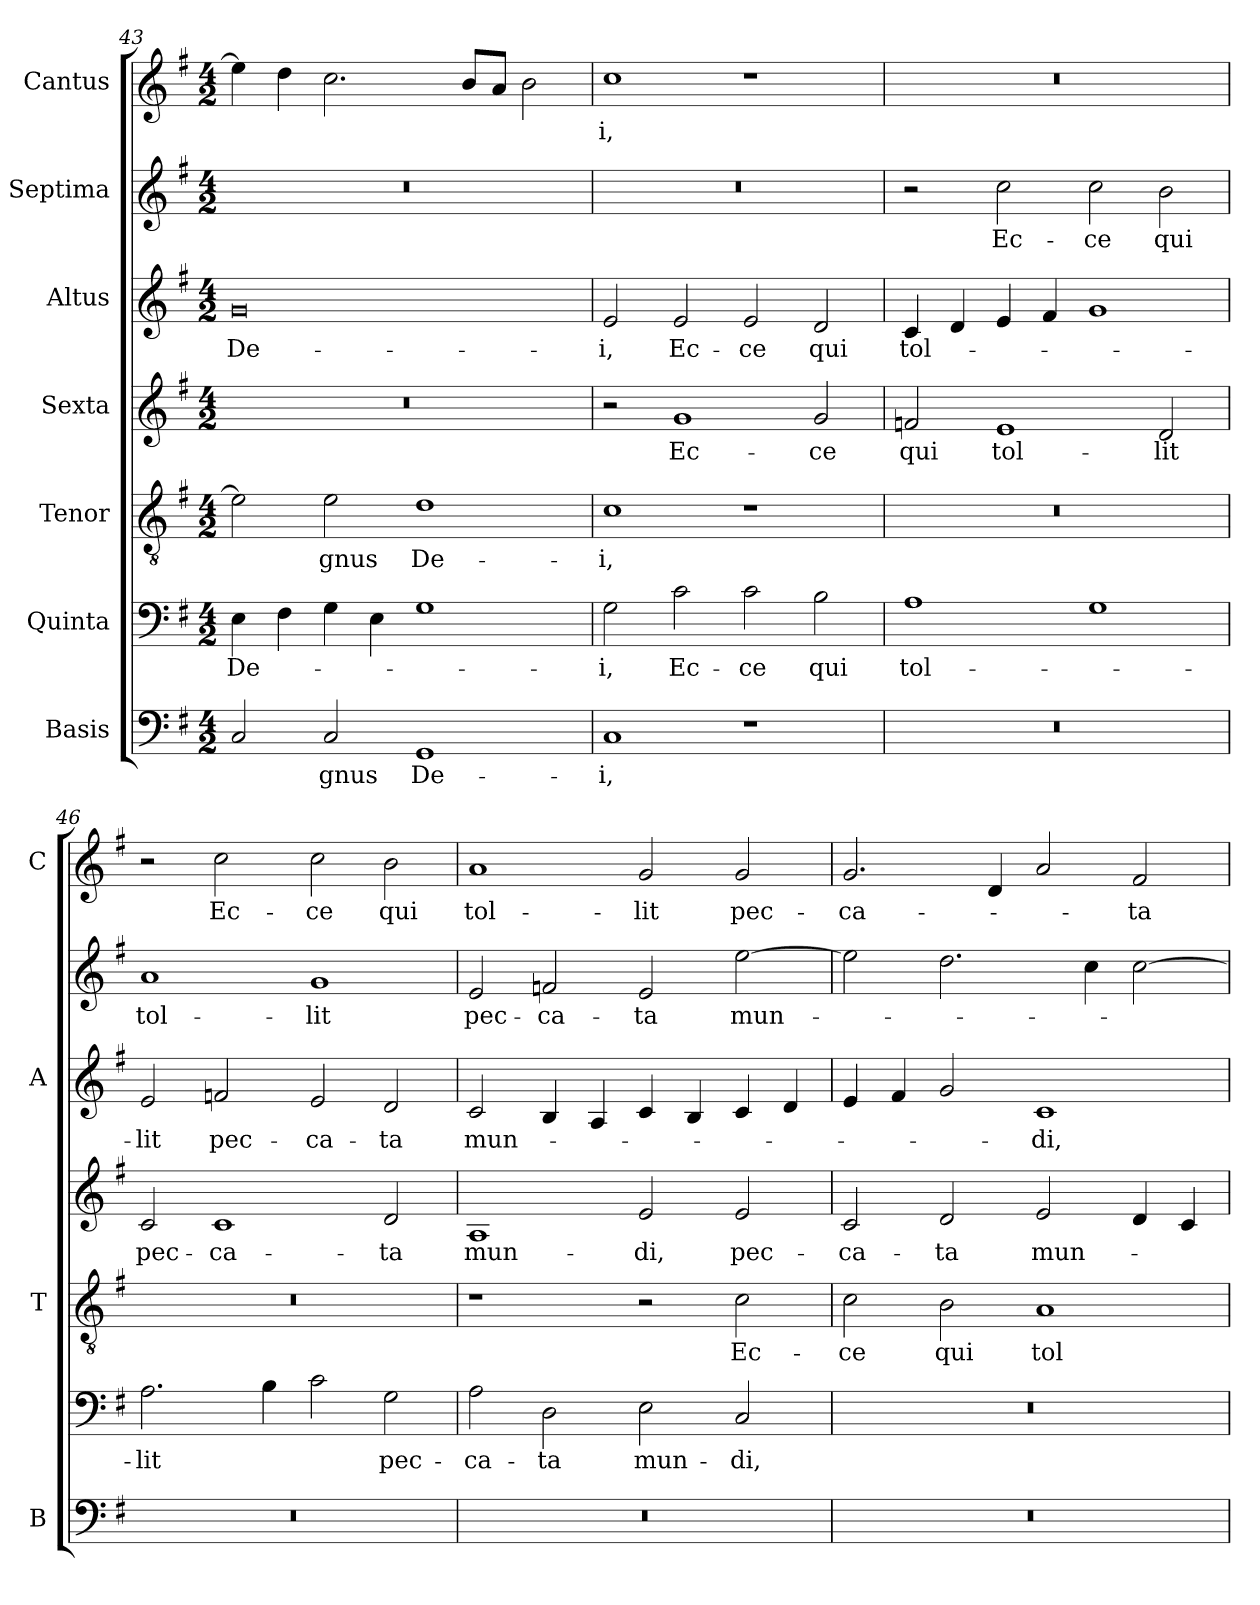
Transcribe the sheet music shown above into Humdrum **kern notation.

**kern	**text	**kern	**text	**kern	**text	**kern	**text	**kern	**text	**kern	**text	**kern	**text
*part7	*part7	*part6	*part6	*part5	*part5	*part4	*part4	*part3	*part3	*part2	*part2	*part1	*part1
*staff7	*staff7	*staff6	*staff6	*staff5	*staff5	*staff4	*staff4	*staff3	*staff3	*staff2	*staff2	*staff1	*staff1
*I"Basis	*	*I"Quinta	*	*I"Tenor	*	*I"Sexta	*	*I"Altus	*	*I"Septima	*	*I"Cantus	*
*I'B	*	*	*	*I'T	*	*	*	*I'A	*	*	*	*I'C	*
*clefF4	*	*clefF4	*	*clefGv2	*	*clefG2	*	*clefG2	*	*clefG2	*	*clefG2	*
*k[f#]	*	*k[f#]	*	*k[f#]	*	*k[f#]	*	*k[f#]	*	*k[f#]	*	*k[f#]	*
*G:	*	*G:	*	*G:	*	*G:	*	*G:	*	*G:	*	*G:	*
*M4/2	*	*M4/2	*	*M4/2	*	*M4/2	*	*M4/2	*	*M4/2	*	*M4/2	*
=43	=43	=43	=43	=43	=43	=43	=43	=43	=43	=43	=43	=43	=43
!	!	!	!LO:LY:b	!	!	!	!	!	!	!	!	!	!
!	!	!	!	!	!	!	!	!	!LO:LY:b	!	!	!	!
2C/	.	4E\	De-	2e\]	.	0r	.	0g	De-	0r	.	4ee\]	.
.	.	4F#\	.	.	.	.	.	.	.	.	.	4dd\	.
!	!LO:LY:b	!	!	!	!	!	!	!	!	!	!	!	!
!	!	!	!	!	!LO:LY:b	!	!	!	!	!	!	!	!
2C/	-gnus	4G\	.	2e\	-gnus	.	.	.	.	.	.	2.cc\	.
.	.	4E\	.	.	.	.	.	.	.	.	.	.	.
!	!LO:LY:b	!	!	!	!	!	!	!	!	!	!	!	!
!	!	!	!	!	!LO:LY:b	!	!	!	!	!	!	!	!
1GG	De-	1G	.	1d	De-	.	.	.	.	.	.	.	.
.	.	.	.	.	.	.	.	.	.	.	.	8b/L	.
.	.	.	.	.	.	.	.	.	.	.	.	8a/J	.
.	.	.	.	.	.	.	.	.	.	.	.	2b\	.
!!LO:LB:g=z
=44	=44	=44	=44	=44	=44	=44	=44	=44	=44	=44	=44	=44	=44
!	!LO:LY:b	!	!	!	!	!	!	!	!	!	!	!	!
!	!	!	!LO:LY:b	!	!	!	!	!	!	!	!	!	!
!	!	!	!	!	!LO:LY:b	!	!	!	!	!	!	!	!
!	!	!	!	!	!	!	!	!	!LO:LY:b	!	!	!	!
!	!	!	!	!	!	!	!	!	!	!	!	!	!LO:LY:b
1C	-i,	2G\	-i,	1c	-i,	2r	.	2e/	-i,	0r	.	1cc	-i,
!	!	!	!LO:LY:b	!	!	!	!	!	!	!	!	!	!
!	!	!	!	!	!	!	!LO:LY:b	!	!	!	!	!	!
!	!	!	!	!	!	!	!	!	!LO:LY:b	!	!	!	!
.	.	2c\	Ec-	.	.	1g	Ec-	2e/	Ec-	.	.	.	.
!	!	!	!LO:LY:b	!	!	!	!	!	!	!	!	!	!
!	!	!	!	!	!	!	!	!	!LO:LY:b	!	!	!	!
1r	.	2c\	-ce	1r	.	.	.	2e/	-ce	.	.	1r	.
!	!	!	!LO:LY:b	!	!	!	!	!	!	!	!	!	!
!	!	!	!	!	!	!	!LO:LY:b	!	!	!	!	!	!
!	!	!	!	!	!	!	!	!	!LO:LY:b	!	!	!	!
.	.	2B\	qui	.	.	2g/	-ce	2d/	qui	.	.	.	.
=45	=45	=45	=45	=45	=45	=45	=45	=45	=45	=45	=45	=45	=45
!	!	!	!LO:LY:b	!	!	!	!	!	!	!	!	!	!
!	!	!	!	!	!	!	!LO:LY:b	!	!	!	!	!	!
!	!	!	!	!	!	!	!	!	!LO:LY:b	!	!	!	!
0r	.	1A	tol-	0r	.	2fn/	qui	4c/	tol-	2r	.	0r	.
.	.	.	.	.	.	.	.	4d/	.	.	.	.	.
!	!	!	!	!	!	!	!LO:LY:b	!	!	!	!	!	!
!	!	!	!	!	!	!	!	!	!	!	!LO:LY:b	!	!
.	.	.	.	.	.	1e	tol-	4e/	.	2cc\	Ec-	.	.
.	.	.	.	.	.	.	.	4f#/	.	.	.	.	.
!	!	!	!	!	!	!	!	!	!	!	!LO:LY:b	!	!
.	.	1G	.	.	.	.	.	1g	.	2cc\	-ce	.	.
!	!	!	!	!	!	!	!LO:LY:b	!	!	!	!	!	!
!	!	!	!	!	!	!	!	!	!	!	!LO:LY:b	!	!
.	.	.	.	.	.	2d/	-lit	.	.	2b\	qui	.	.
=46	=46	=46	=46	=46	=46	=46	=46	=46	=46	=46	=46	=46	=46
!	!	!	!LO:LY:b	!	!	!	!	!	!	!	!	!	!
!	!	!	!	!	!	!	!LO:LY:b	!	!	!	!	!	!
!	!	!	!	!	!	!	!	!	!LO:LY:b	!	!	!	!
!	!	!	!	!	!	!	!	!	!	!	!LO:LY:b	!	!
0r	.	2.A\	-lit	0r	.	2c/	pec-	2e/	-lit	1a	tol-	2r	.
!	!	!	!	!	!	!	!LO:LY:b	!	!	!	!	!	!
!	!	!	!	!	!	!	!	!	!LO:LY:b	!	!	!	!
!	!	!	!	!	!	!	!	!	!	!	!	!	!LO:LY:b
.	.	.	.	.	.	1c	-ca-	2fn/	pec-	.	.	2cc\	Ec-
.	.	4B\	.	.	.	.	.	.	.	.	.	.	.
!	!	!	!	!	!	!	!	!	!LO:LY:b	!	!	!	!
!	!	!	!	!	!	!	!	!	!	!	!LO:LY:b	!	!
!	!	!	!	!	!	!	!	!	!	!	!	!	!LO:LY:b
.	.	2c\	.	.	.	.	.	2e/	-ca-	1g	-lit	2cc\	-ce
!	!	!	!LO:LY:b	!	!	!	!	!	!	!	!	!	!
!	!	!	!	!	!	!	!LO:LY:b	!	!	!	!	!	!
!	!	!	!	!	!	!	!	!	!LO:LY:b	!	!	!	!
!	!	!	!	!	!	!	!	!	!	!	!	!	!LO:LY:b
.	.	2G\	pec-	.	.	2d/	-ta	2d/	-ta	.	.	2b\	qui
=47	=47	=47	=47	=47	=47	=47	=47	=47	=47	=47	=47	=47	=47
!	!	!	!LO:LY:b	!	!	!	!	!	!	!	!	!	!
!	!	!	!	!	!	!	!LO:LY:b	!	!	!	!	!	!
!	!	!	!	!	!	!	!	!	!LO:LY:b	!	!	!	!
!	!	!	!	!	!	!	!	!	!	!	!LO:LY:b	!	!
!	!	!	!	!	!	!	!	!	!	!	!	!	!LO:LY:b
0r	.	2A\	-ca-	1r	.	1A	mun-	2c/	mun-	2e/	pec-	1a	tol-
!	!	!	!LO:LY:b	!	!	!	!	!	!	!	!	!	!
!	!	!	!	!	!	!	!	!	!	!	!LO:LY:b	!	!
.	.	2D\	-ta	.	.	.	.	4B/	.	2fn/	-ca-	.	.
.	.	.	.	.	.	.	.	4A/	.	.	.	.	.
!	!	!	!LO:LY:b	!	!	!	!	!	!	!	!	!	!
!	!	!	!	!	!	!	!LO:LY:b	!	!	!	!	!	!
!	!	!	!	!	!	!	!	!	!	!	!LO:LY:b	!	!
!	!	!	!	!	!	!	!	!	!	!	!	!	!LO:LY:b
.	.	2E\	mun-	2r	.	2e/	-di,	4c/	.	2e/	-ta	2g/	-lit
.	.	.	.	.	.	.	.	4B/	.	.	.	.	.
!	!	!	!LO:LY:b	!	!	!	!	!	!	!	!	!	!
!	!	!	!	!	!LO:LY:b	!	!	!	!	!	!	!	!
!	!	!	!	!	!	!	!LO:LY:b	!	!	!	!	!	!
!	!	!	!	!	!	!	!	!	!	!	!LO:LY:b	!	!
!	!	!	!	!	!	!	!	!	!	!	!	!	!LO:LY:b
.	.	2C/	-di,	2c\	Ec-	2e/	pec-	4c/	.	[2ee\	mun-	2g/	pec-
.	.	.	.	.	.	.	.	4d/	.	.	.	.	.
!!LO:PB:g=z
=48	=48	=48	=48	=48	=48	=48	=48	=48	=48	=48	=48	=48	=48
!	!	!	!	!	!LO:LY:b	!	!	!	!	!	!	!	!
!	!	!	!	!	!	!	!LO:LY:b	!	!	!	!	!	!
!	!	!	!	!	!	!	!	!	!	!	!	!	!LO:LY:b
0r	.	0r	.	2c\	-ce	2c/	-ca-	4e/	.	2ee\]	.	2.g/	-ca-
.	.	.	.	.	.	.	.	4f#/	.	.	.	.	.
!	!	!	!	!	!LO:LY:b	!	!	!	!	!	!	!	!
!	!	!	!	!	!	!	!LO:LY:b	!	!	!	!	!	!
.	.	.	.	2B\	qui	2d/	-ta	2g/	.	2.dd\	.	.	.
.	.	.	.	.	.	.	.	.	.	.	.	4d/	.
!	!	!	!	!	!LO:LY:b	!	!	!	!	!	!	!	!
!	!	!	!	!	!	!	!LO:LY:b	!	!	!	!	!	!
!	!	!	!	!	!	!	!	!	!LO:LY:b	!	!	!	!
.	.	.	.	1A	tol-	2e/	mun-	1c	-di,	.	.	2a/	.
.	.	.	.	.	.	.	.	.	.	4cc\	.	.	.
!	!	!	!	!	!	!	!	!	!	!	!	!	!LO:LY:b
.	.	.	.	.	.	4d/	.	.	.	[2cc\	.	2f#/	-ta
.	.	.	.	.	.	4c/	.	.	.	.	.	.	.
=	=	=	=	=	=	=	=	=	=	=	=	=	=
*-	*-	*-	*-	*-	*-	*-	*-	*-	*-	*-	*-	*-	*-
